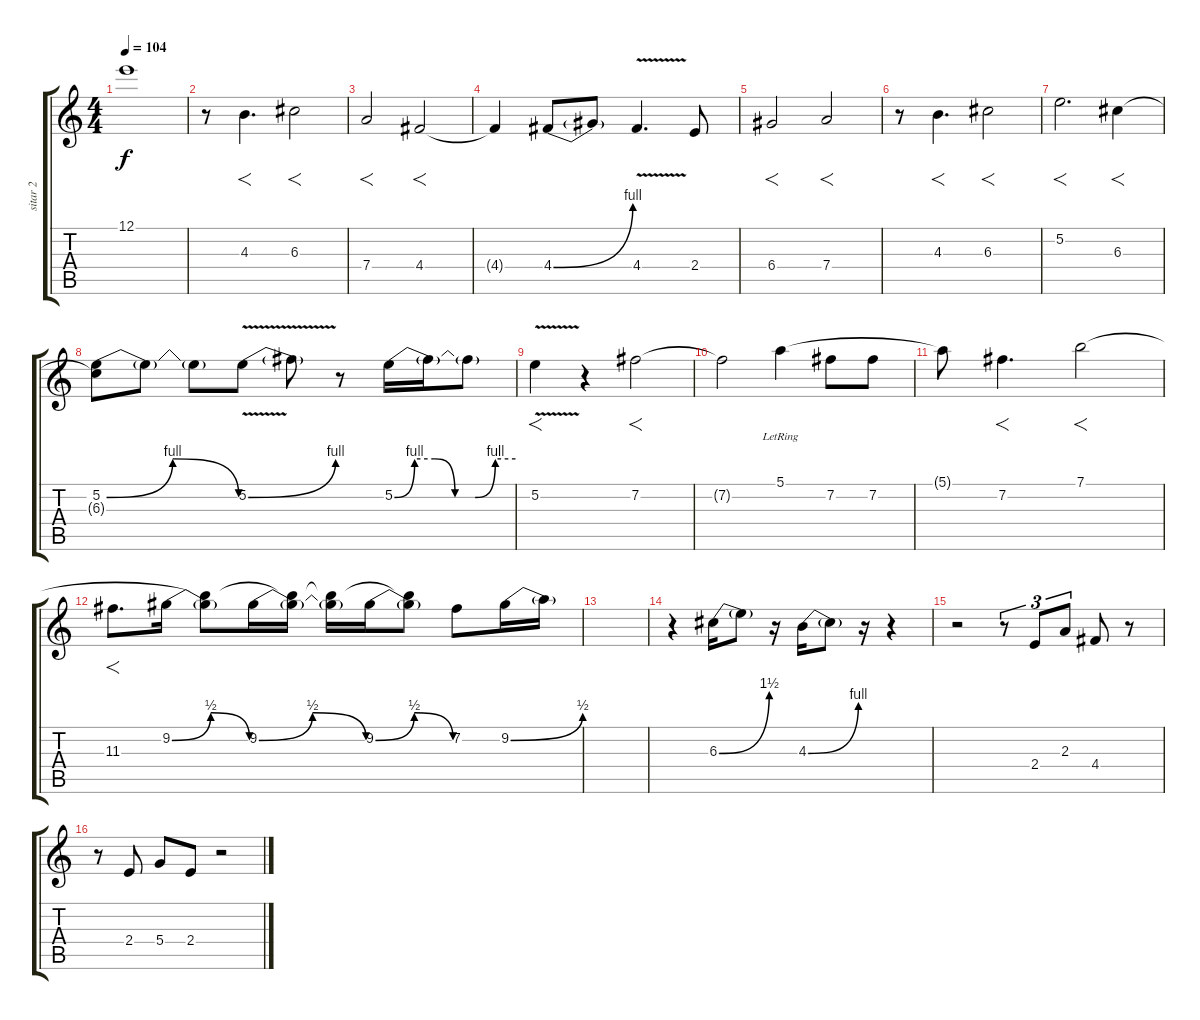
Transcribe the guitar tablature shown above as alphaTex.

\track ("sitar 2" "sitar 2") {instrument electricguitarclean}
\staff {score tabs}
\tuning (E4 B3 G3 D3 A2 D2) {hide}
\ts (4 4)
\tempo 104
\clef g2
\ks c
12.1{t}.1{dy f} |
r.8 4.3.4{f d} 6.3.2{f} |
7.4.2{f} 4.4.2{f} |
4.4{t}.4 4.4{be (bend 0 0 60 4)}.8 4.4{t}.8 4.4{v}.4{d} 2.4.8 |
6.4.2{f} 7.4.2{f} |
r.8 4.3.4{f d} 6.3.2{f} |
5.2.2{f d} 6.3.4{f} |
(5.2{be (bendrelease 0 0 30 4 30 4 60 0)} 6.3{t}).8 5.2{t}.8 5.2{t}.8 5.2{be (bend 0 0 60 4) v}.8 5.2{t}.8 r.8 5.2{be (custom 0 0 10 4 20 4 30 0 40 0 50 4 60 4)}.16 5.2{t}.16 5.2{t}.8 |
5.2{v}.4{f} r.4 7.2.2{f} |
7.2{t}.2 5.1{lr}.4 7.2.8 7.2.8 |
5.1{t}.8 7.2.4{f d} 7.1.2{f} |
11.3.8{f d} 9.2{be (bendrelease 0 0 30 2 30 2 60 0)}.16 (7.1{t} 9.2{t}).8 9.2{be (bendrelease 0 0 30 2 30 2 60 0)}.16 (7.1{t} 9.2{t}).16 (7.1{t} 9.2{t}).16 9.2{be (bendrelease 0 0 30 2 30 2 60 0)}.16 (7.1{t} 9.2{t}).8 7.2.8 9.2{be (bend 0 0 60 2)}.16 9.2{t}.16 |
|
r.4 6.3{be (bend 0 0 60 6)}.16 6.3{t}.8 r.16 4.3{be (bend 0 0 60 4)}.16 4.3{t}.8 r.16 r.4 |
r.2 r.8{tu (3 2)} 2.4.8{tu (3 2)} 2.3.8{tu (3 2)} 4.4.8 r.8 |
r.8 2.4.8 5.4.8 2.4.8 r.2
